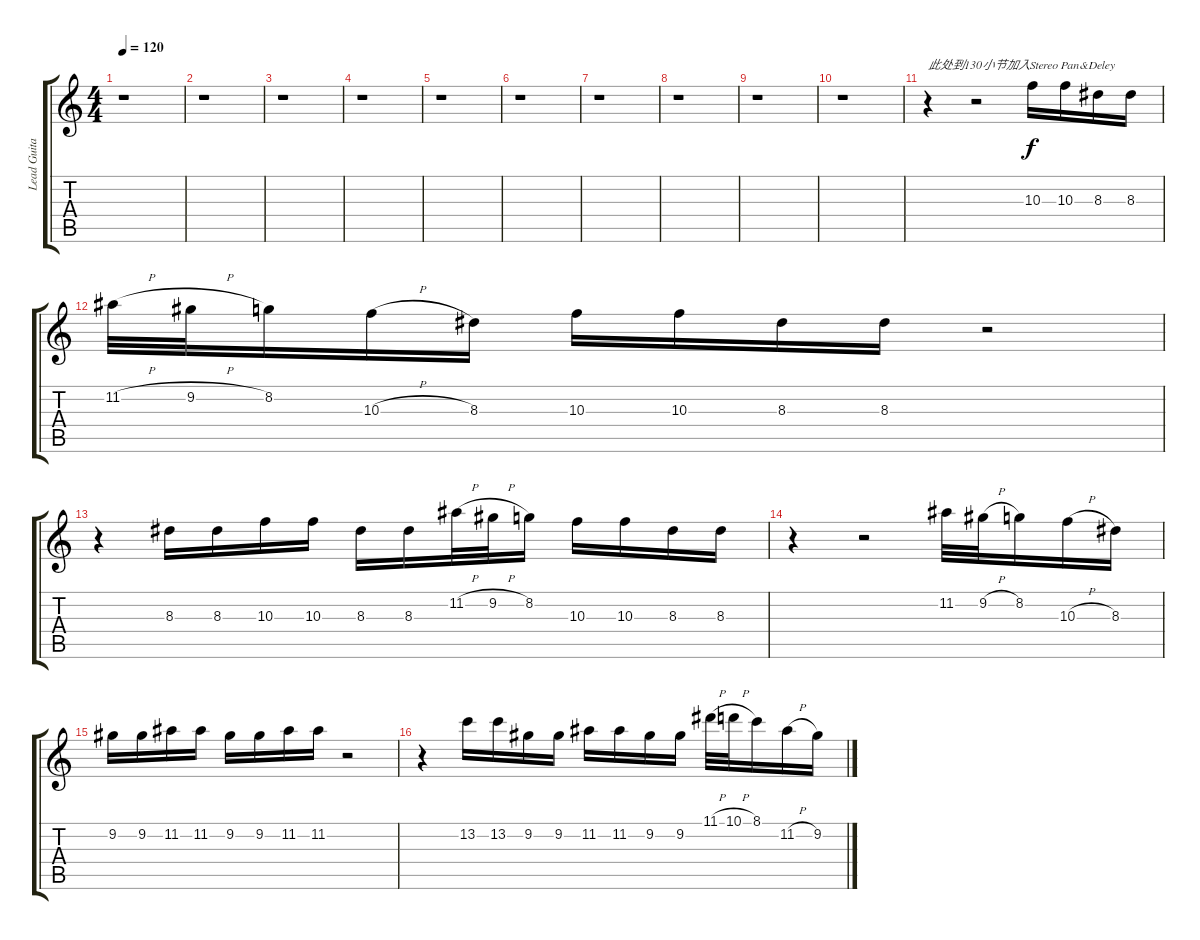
\track ("Lead Guitar2" "Lead Guita") {instrument overdrivenguitar}
\staff {score tabs}
\tuning (E4 B3 G3 D3 A2 E2) {hide}
\ts (4 4)
\tempo 120
\clef g2
\ks c
r.1{dy f} |
r.1 |
r.1 |
r.1 |
r.1 |
r.1 |
r.1 |
r.1 |
r.1 |
r.1 |
r.4{txt "此处到130小节加入Stereo Pan&Deley"} r.2 10.3.16 10.3.16 8.3.16 8.3.16 |
11.2{h}.32 9.2{h}.32 8.2.16 10.3{h}.16 8.3.16 10.3.16 10.3.16 8.3.16 8.3.16 r.2 |
r.4 8.3.16 8.3.16 10.3.16 10.3.16 8.3.16 8.3.16 11.2{h}.32 9.2{h}.32 8.2.16 10.3.16 10.3.16 8.3.16 8.3.16 |
r.4 r.2 11.2.32 9.2{h}.32 8.2.16 10.3{h}.16 8.3.16 |
9.2.16 9.2.16 11.2.16 11.2.16 9.2.16 9.2.16 11.2.16 11.2.16 r.2 |
r.4 13.2.16 13.2.16 9.2.16 9.2.16 11.2.16 11.2.16 9.2.16 9.2.16 11.1{h}.32 10.1{h}.32 8.1.16 11.2{h}.16 9.2.16
